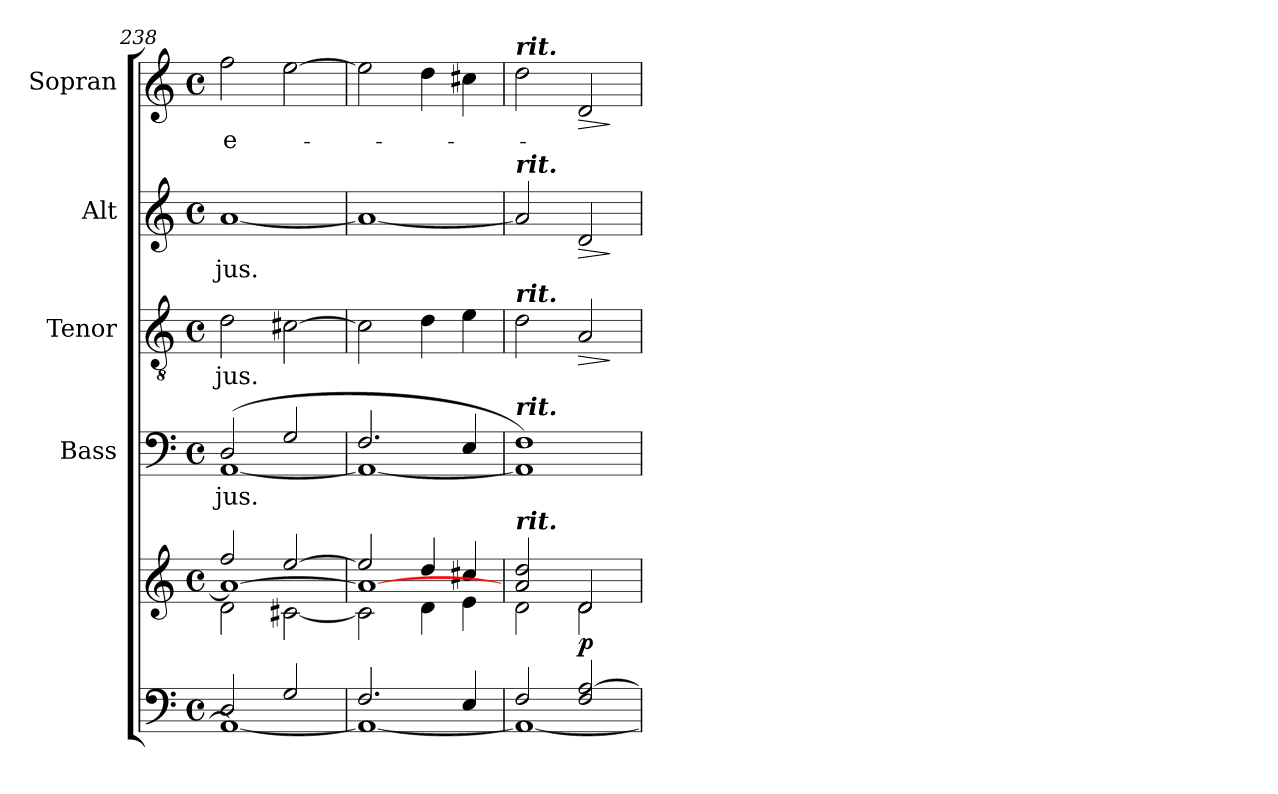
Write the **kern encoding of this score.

**kern	**kern	**dynam	**kern	**text	**kern	**text	**dynam	**kern	**text	**dynam	**kern	**text	**dynam
*part5	*part5	*part5	*part4	*part4	*part3	*part3	*part3	*part2	*part2	*part2	*part1	*part1	*part1
*staff6	*staff5	*staff5/6	*staff4	*staff4	*staff3	*staff3	*staff3	*staff2	*staff2	*staff2	*staff1	*staff1	*staff1
*	*	*	*I"Bass	*	*I"Tenor	*	*	*I"Alt	*	*	*I"Sopran	*	*
*	*	*	*I'B.	*	*I'T.	*	*	*I'A.	*	*	*I'S.	*	*
*clefF4	*clefG2	*	*clefF4	*	*clefGv2	*	*	*clefG2	*	*	*clefG2	*	*
*k[]	*k[]	*	*k[]	*	*k[]	*	*	*k[]	*	*	*k[]	*	*
*C:	*C:	*	*C:	*	*C:	*	*	*C:	*	*	*C:	*	*
*M4/4	*M4/4	*	*M4/4	*	*M4/4	*	*	*M4/4	*	*	*M4/4	*	*
*met(c)	*met(c)	*	*met(c)	*	*met(c)	*	*	*met(c)	*	*	*met(c)	*	*
=238	=238	=238	=238	=238	=238	=238	=238	=238	=238	=238	=238	=238	=238
*^	*^	*	*	*	*	*	*	*	*	*	*	*	*
*	*	*	*^	*	*	*	*	*	*	*	*	*	*	*	*
!	!	!	!	!	!	!	!LO:LY:b	!	!LO:LY:b	!	!	!LO:LY:b	!	!	!LO:LY:b	!
*	*	*	*	*	*	*^	*	*	*	*	*	*	*	*	*	*
2D/	1AA_	2ff/	2d\	1a_	.	(2D/	[<1AA	-jus.	2d\	-jus.	.	[1a	-jus.	.	2ff\	e-	.
2G/	.	[>2ee/	[<2c#X\	.	.	2G/	.	.	[2c#X\	.	.	.	.	.	[2ee\	.	.
=239	=239	=239	=239	=239	=239	=239	=239	=239	=239	=239	=239	=239	=239	=239	=239	=239	=239
2.F/	1AA_	2ee/]	2c#\]	1a_	.	2.F/	1AA_	.	2c#\]	.	.	1a_	.	.	2ee\]	.	.
.	.	4dd/	4d\	.	.	.	.	.	4d\	.	.	.	.	.	4dd\	.	.
4E/	.	4cc#X/	4e\	.	.	4E/	.	.	4e\	.	.	.	.	.	4cc#X\	.	.
*	*	*	*v	*v	*	*	*	*	*	*	*	*	*	*	*	*	*
=240	=240	=240	=240	=240	=240	=240	=240	=240	=240	=240	=240	=240	=240	=240	=240	=240
!	!	!	!	!	!	!	!	!	!	!	!	!	!	!LO:TX:a:Bi:t=rit.	!	!
!	!	!	!	!	!	!	!	!	!	!	!LO:TX:a:Bi:t=rit.	!	!	!	!	!
!	!	!	!	!	!	!	!	!LO:TX:a:Bi:t=rit.	!	!	!	!	!	!	!	!
!	!	!	!	!	!LO:TX:a:Bi:t=rit.	!	!	!	!	!	!	!	!	!	!	!
!	!	!LO:TX:a:Bi:t=rit.	!	!	!	!	!	!	!	!	!	!	!	!	!	!
2F/	1AA_	2a/ 2dd/	2d\	.	1F)	1AA]	.	2d\	.	.	2a/]	.	.	2dd\	.	.
!	!	!	!	!LO:DY:b	!	!	!	!	!	!LO:HP:b	!	!	!LO:HP:b	!	!	!LO:HP:b
2F/ [>2A/	.	2d/	2d\	p	.	.	.	2A/	.	>	2d/	.	>	2d/	.	>
*v	*v	*	*	*	*v	*v	*	*	*	*	*	*	*	*	*	*
*	*v	*v	*	*	*	*	*	*	*	*	*	*	*	*
.	.	.	.	.	.	.	]	.	.	]	.	.	]
=	=	=	=	=	=	=	=	=	=	=	=	=	=
*-	*-	*-	*-	*-	*-	*-	*-	*-	*-	*-	*-	*-	*-
